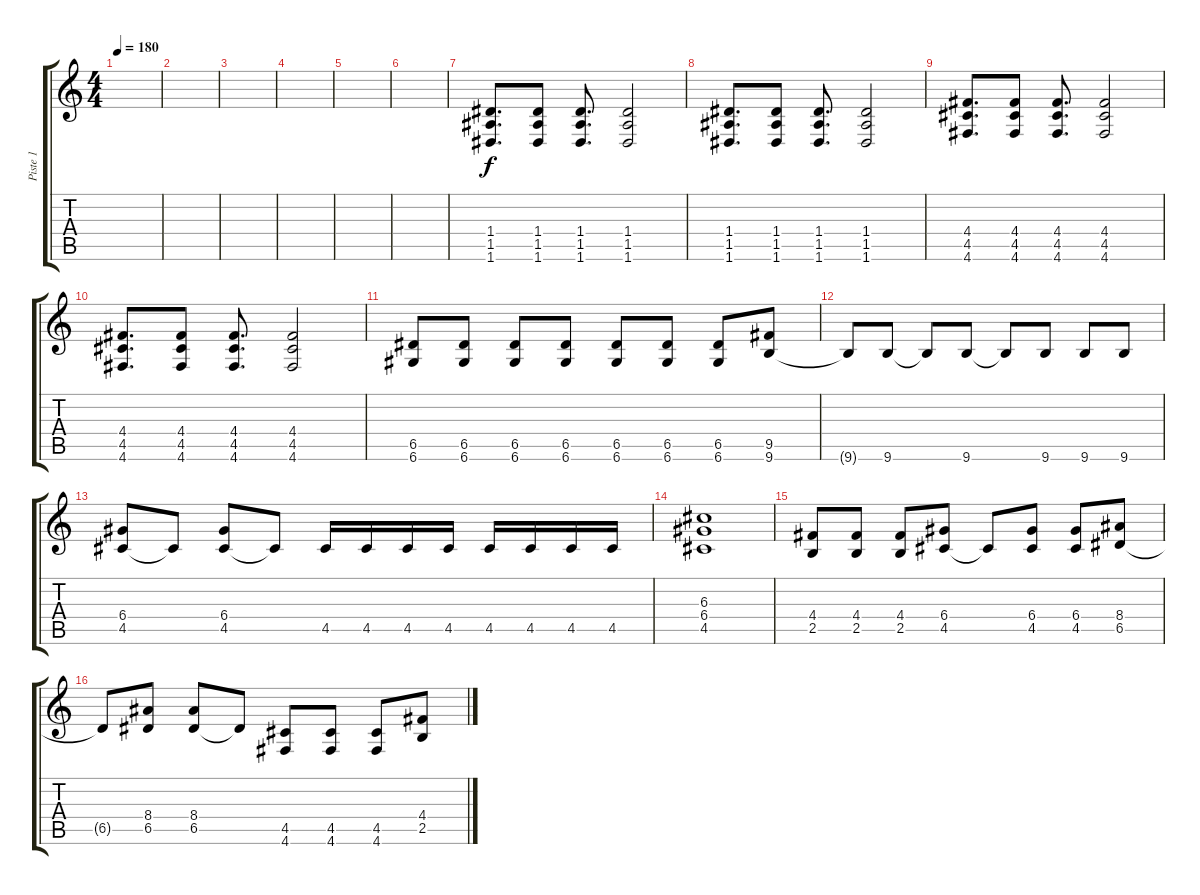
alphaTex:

\track ("Piste 1" "Piste 1") {instrument distortionguitar}
\staff {score tabs}
\tuning (E4 B3 G3 D3 A2 D2) {hide}
\ts (4 4)
\tempo 180
\clef g2
\ks c
|
|
|
|
|
|
(1.4 1.5 1.6).8{d} (1.4 1.5 1.6).8 (1.4 1.5 1.6).8{d} (1.4 1.5 1.6).2 |
(1.4 1.5 1.6).8{d} (1.4 1.5 1.6).8 (1.4 1.5 1.6).8{d} (1.4 1.5 1.6).2 |
(4.4 4.5 4.6).8{d} (4.4 4.5 4.6).8 (4.4 4.5 4.6).8{d} (4.4 4.5 4.6).2 |
(4.4 4.5 4.6).8{d} (4.4 4.5 4.6).8 (4.4 4.5 4.6).8{d} (4.4 4.5 4.6).2 |
(6.5 6.6).8 (6.5 6.6).8 (6.5 6.6).8 (6.5 6.6).8 (6.5 6.6).8 (6.5 6.6).8 (6.5 6.6).8 (9.5 9.6).8 |
9.6{t}.8 9.6.8 9.6{t}.8 9.6.8 9.6{t}.8 9.6.8 9.6.8 9.6.8 |
(6.4 4.5).8 4.5{t}.8 (6.4 4.5).8 4.5{t}.8 4.5.16 4.5.16 4.5.16 4.5.16 4.5.16 4.5.16 4.5.16 4.5.16 |
(6.3 6.4 4.5).1 |
(4.4 2.5).8 (4.4 2.5).8 (4.4 2.5).8 (6.4 4.5).8 4.5{t}.8 (6.4 4.5).8 (6.4 4.5).8 (8.4 6.5).8 |
6.5{t}.8 (8.4 6.5).8 (8.4 6.5).8 6.5{t}.8 (4.5 4.6).8 (4.5 4.6).8 (4.5 4.6).8 (4.4 2.5).8
